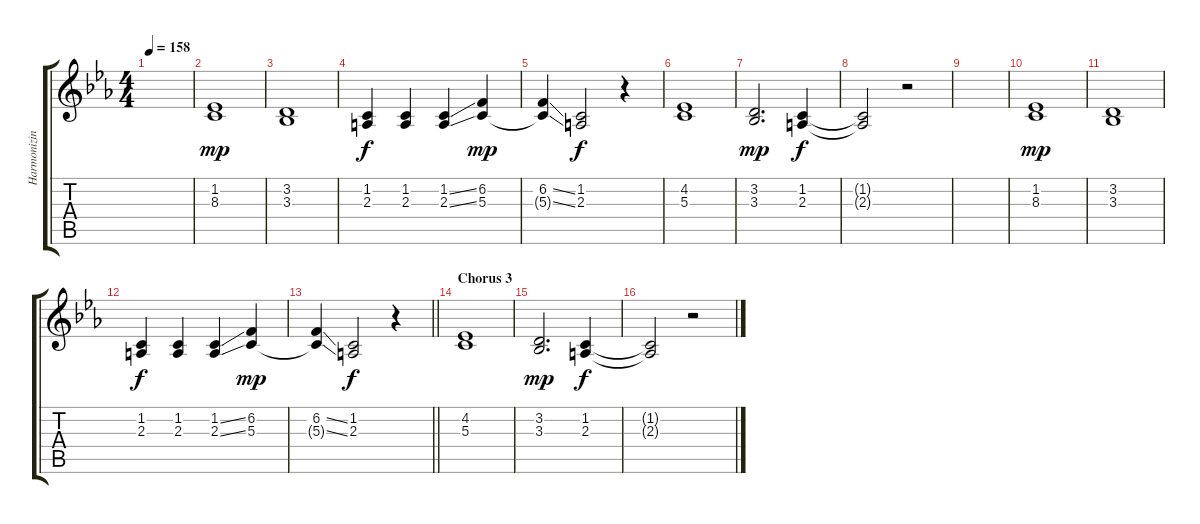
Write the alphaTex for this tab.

\track ("Harmonizing Vocals" "Harmonizin") {instrument sopranosax}
\staff {score tabs}
\tuning (E4 B3 G3 D3 A2 E2) {hide}
\ts (4 4)
\tempo 158
\clef g2
\ks eb
|
(1.2 8.3).1{dy mp} |
(3.2 3.3).1 |
(1.2 2.3).4{dy f} (1.2 2.3).4 (1.2{ss} 2.3{ss}).4 (6.2 5.3).4{dy mp} |
(6.2{ss} 5.3{ss t}).4 (1.2 2.3).2{dy f} r.4 |
(4.2 5.3).1 |
(3.2 3.3).2{d dy mp} (1.2 2.3).4{dy f} |
(1.2{t} 2.3{t}).2 r.2 |
|
(1.2 8.3).1{dy mp} |
(3.2 3.3).1 |
(1.2 2.3).4{dy f} (1.2 2.3).4 (1.2{ss} 2.3{ss}).4 (6.2 5.3).4{dy mp} |
\barLineRight lightlight
(6.2{ss} 5.3{ss t}).4 (1.2 2.3).2{dy f} r.4 |
\section ("" "Chorus 3")
(4.2 5.3).1 |
(3.2 3.3).2{d dy mp} (1.2 2.3).4{dy f} |
(1.2{t} 2.3{t}).2 r.2
